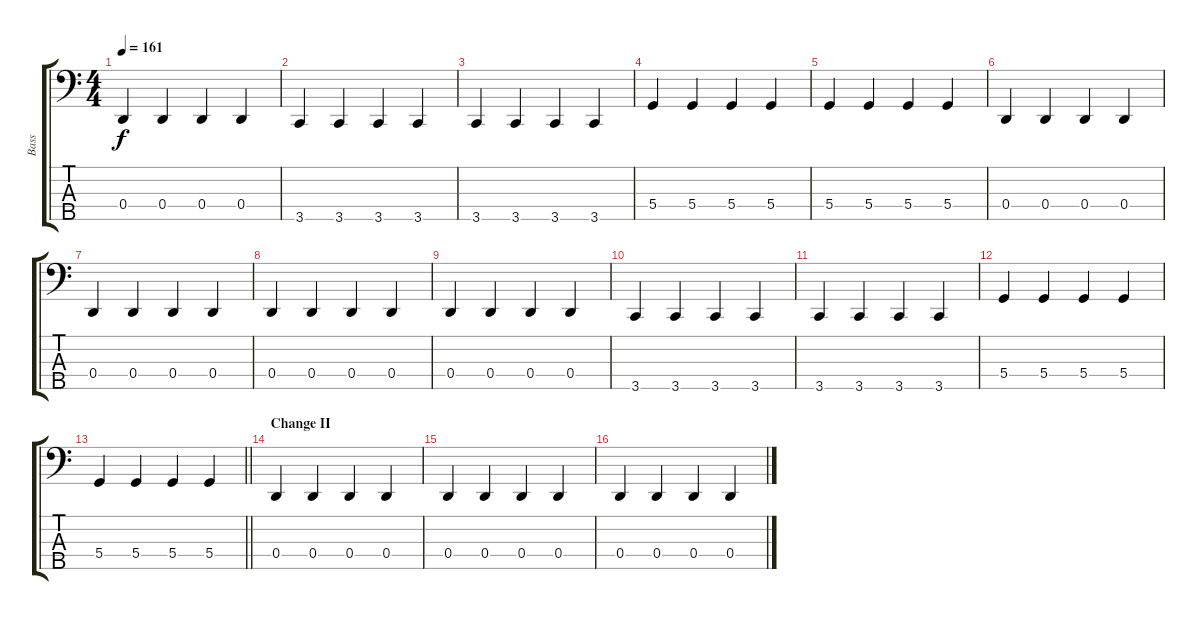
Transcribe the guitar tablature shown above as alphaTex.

\track ("Bass" "Bass") {instrument electricbassfinger}
\staff {score tabs}
\tuning (F2 C2 G1 D1 A0) {hide}
\ts (4 4)
\tempo 161
\clef f4
\ks c
0.4.4{dy f} 0.4.4 0.4.4 0.4.4 |
3.5.4 3.5.4 3.5.4 3.5.4 |
3.5.4 3.5.4 3.5.4 3.5.4 |
5.4.4 5.4.4 5.4.4 5.4.4 |
5.4.4 5.4.4 5.4.4 5.4.4 |
0.4.4 0.4.4 0.4.4 0.4.4 |
0.4.4 0.4.4 0.4.4 0.4.4 |
0.4.4 0.4.4 0.4.4 0.4.4 |
0.4.4 0.4.4 0.4.4 0.4.4 |
3.5.4 3.5.4 3.5.4 3.5.4 |
3.5.4 3.5.4 3.5.4 3.5.4 |
5.4.4 5.4.4 5.4.4 5.4.4 |
\barLineRight lightlight
5.4.4 5.4.4 5.4.4 5.4.4 |
\section ("" "Change II")
0.4.4 0.4.4 0.4.4 0.4.4 |
0.4.4 0.4.4 0.4.4 0.4.4 |
0.4.4 0.4.4 0.4.4 0.4.4
